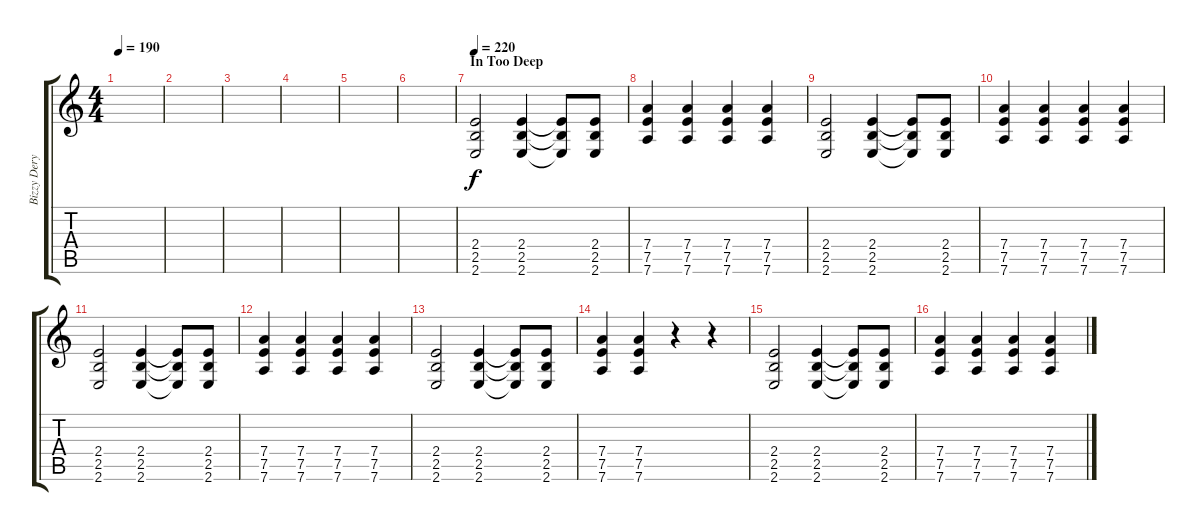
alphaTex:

\track ("Bizzy Deryck" "Bizzy Dery") {instrument distortionguitar}
\staff {score tabs}
\tuning (E4 B3 G3 D3 A2 D2) {hide}
\ts (4 4)
\tempo 190
\clef g2
\ks c
|
|
|
|
|
|
\section ("" "In Too Deep")
\tempo 220
(2.4 2.5 2.6).2 (2.4 2.5 2.6).4 (2.4{t} 2.5{t} 2.6{t}).8 (2.4 2.5 2.6).8 |
(7.4 7.5 7.6).4 (7.4 7.5 7.6).4 (7.4 7.5 7.6).4 (7.4 7.5 7.6).4 |
(2.4 2.5 2.6).2 (2.4 2.5 2.6).4 (2.4{t} 2.5{t} 2.6{t}).8 (2.4 2.5 2.6).8 |
(7.4 7.5 7.6).4 (7.4 7.5 7.6).4 (7.4 7.5 7.6).4 (7.4 7.5 7.6).4 |
(2.4 2.5 2.6).2 (2.4 2.5 2.6).4 (2.4{t} 2.5{t} 2.6{t}).8 (2.4 2.5 2.6).8 |
(7.4 7.5 7.6).4 (7.4 7.5 7.6).4 (7.4 7.5 7.6).4 (7.4 7.5 7.6).4 |
(2.4 2.5 2.6).2 (2.4 2.5 2.6).4 (2.4{t} 2.5{t} 2.6{t}).8 (2.4 2.5 2.6).8 |
(7.4 7.5 7.6).4 (7.4 7.5 7.6).4 r.4 r.4 |
(2.4 2.5 2.6).2 (2.4 2.5 2.6).4 (2.4{t} 2.5{t} 2.6{t}).8 (2.4 2.5 2.6).8 |
(7.4 7.5 7.6).4 (7.4 7.5 7.6).4 (7.4 7.5 7.6).4 (7.4 7.5 7.6).4
